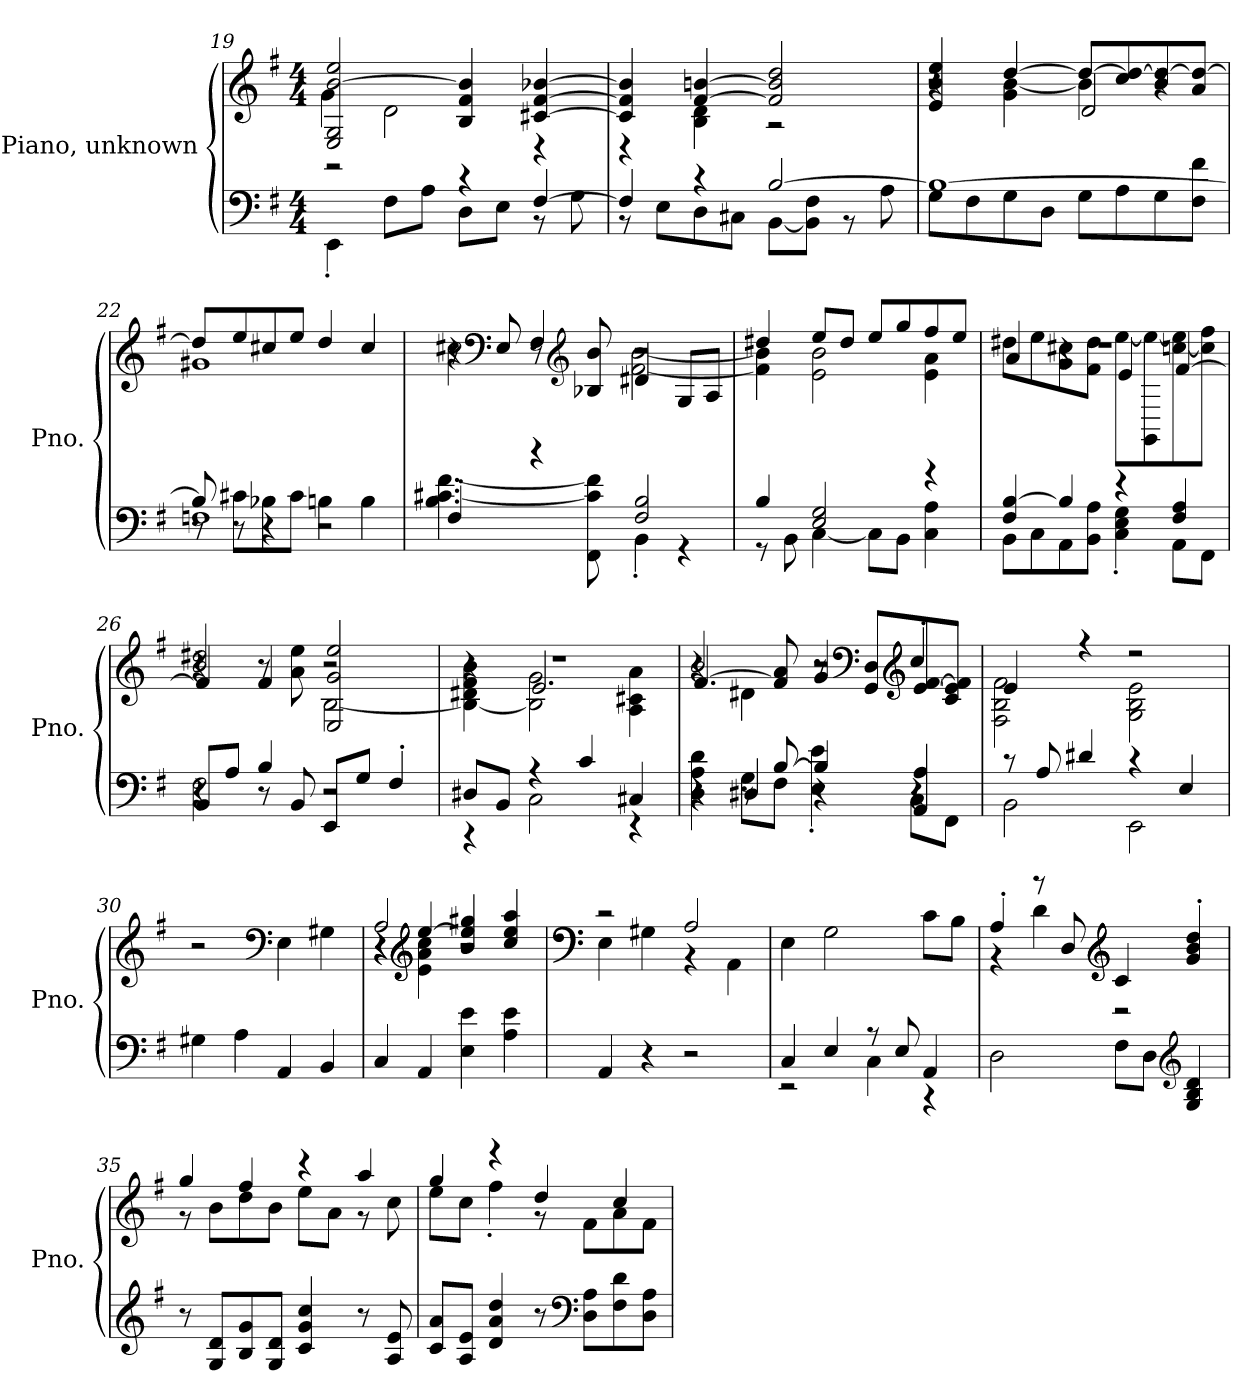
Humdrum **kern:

**kern	**kern
*part1	*part1
*staff2	*staff1
*I"Piano, unknown	*
*I'Pno.	*
*clefF4	*clefG2
*k[f#]	*k[f#]
*M4/4	*M4/4
=19	=19
*^	*^
2r	4EE'\	2E/ 2G/ [2b/ 2ee/	4g\
.	8F#\L	.	2d\
.	8A\J	.	.
4r	8D\L	4B/ 4f#/ 4b/]	.
.	8E\J	.	.
[4F#/	8r	[4c#X/ [4f#/ [4b-X/	4r
.	8G\	.	.
=20	=20	=20	=20
4F#/]	8r	4c#/] 4f#/] 4b-/]	4r
.	8E\L	.	.
4r	8D\	[4f#/ [4bn/	4B\ 4d\
.	8C#X\J	.	.
[2B/	[8BB\L	2f#/] 2b/] 2dd/	2r
.	8BB\] 8F#\J	.	.
.	8r	.	.
.	8A\	.	.
!!LO:LB:g=z
=21	=21	=21	=21
*	*	*	*^
1B_	8G\L	4e/ 4b/ 4ee/	4r	2r
.	8F#\	.	.	.
.	8G\	[4dd/	4g\ [4b\	.
.	8D\J	.	.	.
.	8G\L	8dd/L_	4b\]	2d/
.	8A\	8cc/ 8dd/_	.	.
.	8G\	8b/ 8dd/_	4r	.
.	8F#\ 8f#\J	8a/ 8dd/_J	.	.
*	*	*	*v	*v
=22	=22	=22	=22
*	*^	*	*
8B/]	8r	1Fn	8dd/L]	1g#X
8r	8c#X\L	.	8ee/	.
4r	8B-X\	.	8cc#X/	.
.	8c#\J	.	8ee/J	.
2r	4Bn\	.	4dd/	.
.	4B\	.	4cc#/	.
*	*v	*v	*	*
=23	=23	=23	=23
*	*	*	*^
4F#'/	4.B\ [4.c#X\ [4.f#\	8r	2cc#X\	4r
*	*	*clefF4	*	*
.	.	8E/	.	.
4r	.	8r	.	4F#/
*	*	*clefG2	*	*
.	8FF#\ 8c#\] 8f#\]	8B-X/ 8b/	.	.
2F#/ 2B/	4BB'\	4d#X/	[2f#\ [2b\	2r
.	4r	8G/L	.	.
.	.	8A/J	.	.
*	*	*	*v	*v
!!LO:PB:g=z
=24	=24	=24	=24
4B/	8r	4dd#X/	4f#\] 4b\]
.	8BB\	.	.
2E/ 2G/	[4C\	8ee/L	2e\ 2b\
.	.	8dd#/J	.
.	8C\L]	8ee/L	.
.	8BB\J	8gg/	.
4r	4C\ 4A\	8ff#/	4e\ 4a\
.	.	8ee/J	.
=25	=25	=25	=25
*	*	*	*^
4F#/ [4B/	8BB\L	1r	8dd#X\L	4a/
.	8C\	.	8ee\	.
4B/]	8AA\	.	8g\ 8cc#X\	4r
.	8BB\ 8A\J	.	8f#\ 8dd#\J	.
4r	4C\' 4E\' 4G\'	.	[8ee\L	4e/
.	.	.	8GG\ 8ee\_	.
4F#/ 4A/	8AA\L	.	[8ccn\ 8ee\]	[4f#/
.	8FF#\J	.	8cc\] 8ff#\J	.
=26	=26	=26	=26	=26
*	*^	*	*	*
4r	2F#\	8BB/L	2b/ 2dd#X/	4r	4f#/]
.	.	8A/J	.	.	.
4B/	.	8r	.	8r	4f#/
.	.	8BB/	.	8a\ 8ee\	.
2r	2r	8EE/L	2r	[2B\	2E/ 2g/ 2ee/
.	.	8G/J	.	.	.
.	.	4F#'/	.	.	.
*	*v	*v	*	*	*
=27	=27	=27	=27	=27
8D#X/L	4r	1r	4B\_ 4d#X\ 4f#\ 4b\	4r
8BB/J	.	.	.	.
4r	2C\	.	2B\] 2g\	2.e/
4c/	.	.	.	.
4C#X/	4r	.	4A\ 4c#X\ 4a\	.
!!LO:LB:g=z	!!	!!
=28	=28	=28	=28	=28
*	*^	*	*	*
4r	4D\ 4A\ 4d\	4r	2b/	4r	[4.f#/
8r	8G\L	4D#X/	.	4d#X\	.
[8B/	8F#\J	.	.	.	8f#/] 8a/
4B/]	4E\' 4e\'	4r	4g/	2r	8r
*	*	*	*clefF4	*	*
.	.	.	.	.	8GG/ 8D/L
*	*	*	*clefG2	*	*
4r	8C\L	4AA/ 4A/	4cc'/	.	[8e/ [8f#/
.	8FF#\J	.	.	.	8c/ 8e/] 8f#/]J
*	*v	*v	*	*	*
*	*	*	*v	*v
=29	=29	=29	=29
8r	2BB\	4e/	2F#\ 2B\ 2f#\
8A/	.	.	.
4d#X/	.	4r	.
4r	2EE\	2r	2G\ 2B\ 2e\
4E/	.	.	.
*v	*v	*	*
*	*v	*v
=30	=30
4G#X\	2r
4A\	.
*	*clefF4
4AA/	4E\
4BB/	4G#X\
=31	=31
*	*^
*	*	*^
4C/	4r	4r	2A/
*	*clefG2	*	*
4AA/	[4ee/	4e\ 4a\ 4cc\	.
4E\ 4e\	4b/ 4ee/] 4gg#X/	2r	2r
4A\ 4e\	4cc/ 4ee/ 4aa/	.	.
*	*v	*v	*v
=32	=32
*	*clefF4
*	*^
4AA/	2r	4E\
4r	.	4G#X\
2r	2A/	4r
.	.	4AA\
*	*v	*v
!!LO:LB:g=z
=33	=33
*^	*
4C/	2r	4E\
4E/	.	2G\
8r	4C\	.
8E/	.	.
4AA/	4r	8c\L
.	.	8B\J
*v	*v	*
=34	=34
*	*^
2D\	4A'/	4r
.	8r	4d\
.	8D/	.
*	*clefG2	*
8F#\L	4c/	2r
8D\J	.	.
*clefG2	*	*
4G/ 4B/ 4d/	4g/' 4b/' 4dd/'	.
=35	=35	=35
8r	4gg/	8r
8G/ 8d/L	.	8b\L
8B/ 8g/	4ff#/	8dd\
8G/ 8d/J	.	8b\J
4c/ 4g/ 4cc/	4r	8ee\L
.	.	8a\J
8r	4aa/	8r
8A/ 8e/	.	8cc\
=36	=36	=36
8c/ 8a/L	4gg/	8ee\L
8A/ 8e/J	.	8cc\J
4d/ 4a/ 4dd/	4r	4ff#'\
8r	4dd/	8r
*clefF4	*	*
8D\ 8A\L	.	8f#\L
8F#\ 8d\	4cc/	8a\
8D\ 8A\J	.	8f#\J
*	*v	*v
=	=
*-	*-
